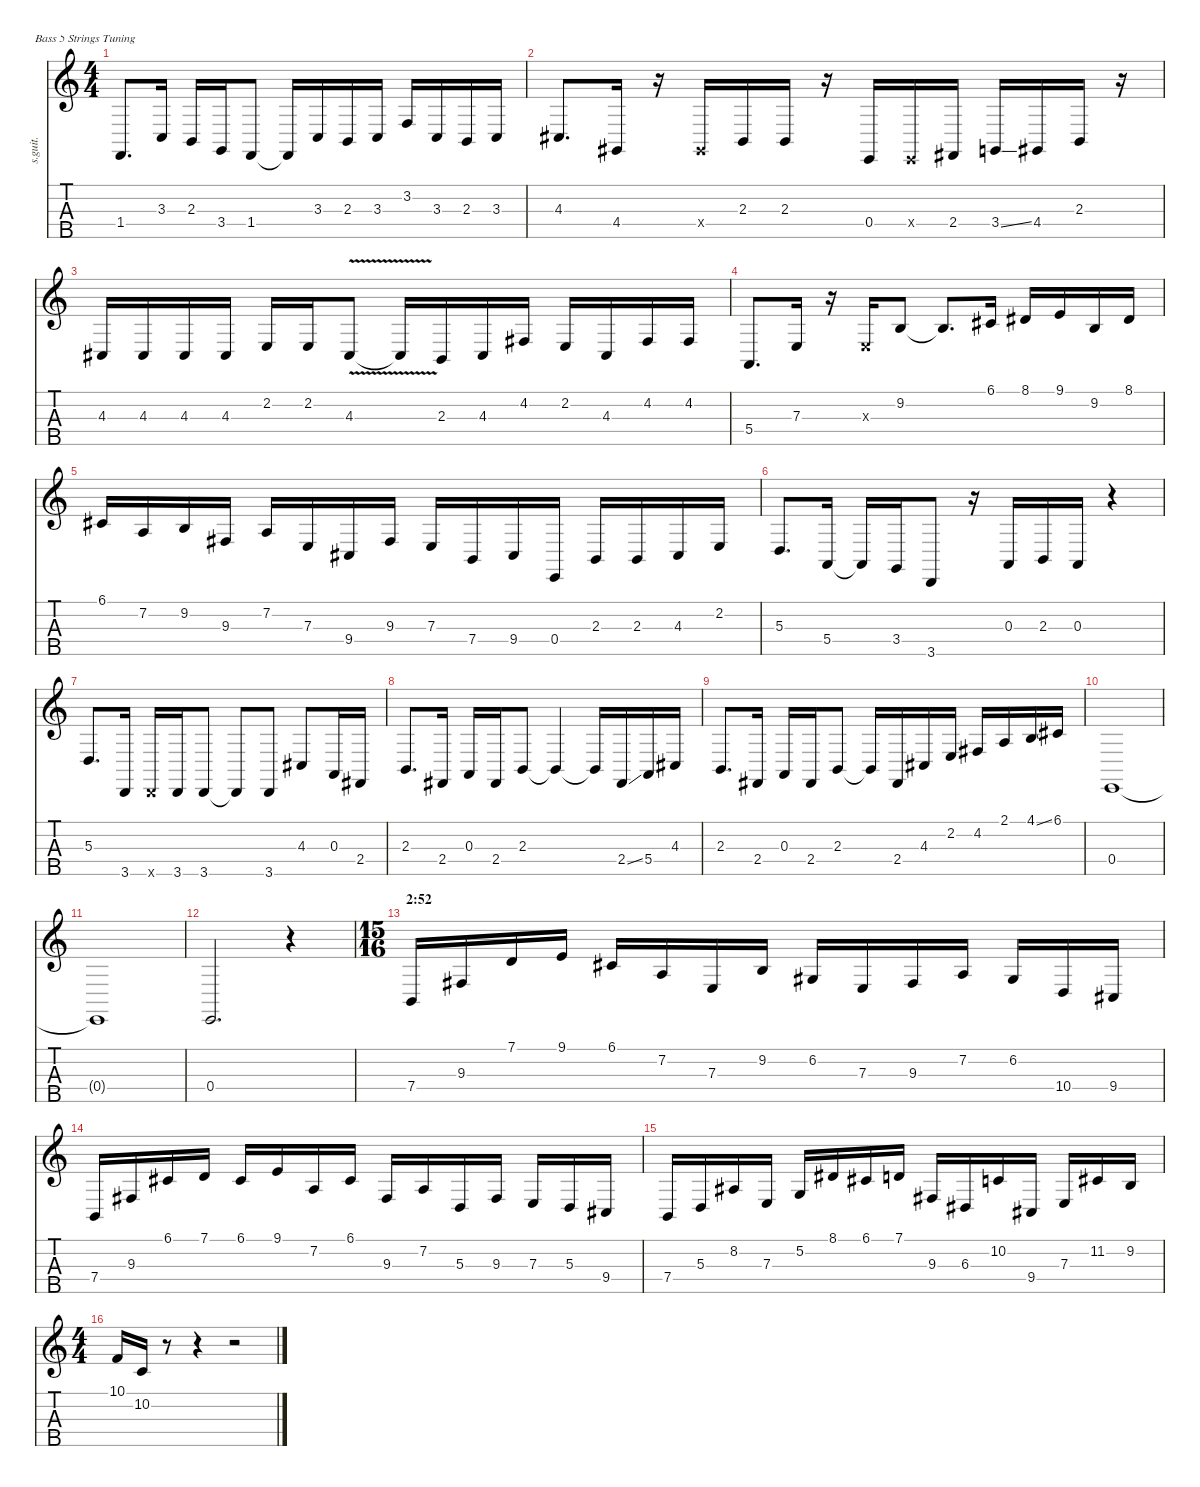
\defaultSystemsLayout 4
\hideDynamics
\bracketExtendMode nobrackets
\track ("5 - String Bass" "s.guit.") {instrument electricbassfinger}
\staff {score tabs}
\tuning (G2 D2 A1 E1 B0)
\ts (4 4)
\tempo (78 hide)
\clef g2
\ks c
1.4.8{d dy mf} 3.3.16 2.3.16 3.4.16 1.4.8 1.4{t}.16 3.3.16 2.3.16 3.3.16 3.2.16 3.3.16 2.3.16 3.3.16 |
4.3{acc #}.8{d} 4.4{acc #}.16 r.16 4.4{x acc #}.16 2.3.16 2.3.16 r.16 0.4.16 0.4{x}.16 2.4{acc #}.16 3.4{ss}.16 4.4{acc #}.16 2.3.16 r.16 |
4.3{acc #}.16 4.3{acc #}.16 4.3{acc #}.16 4.3{acc #}.16 2.2.16 2.2.16 4.3{v acc #}.8 4.3{v t acc #}.16 2.3.16 4.3{acc #}.16 4.2{acc #}.16 2.2.16 4.3{acc #}.16 4.2{acc #}.16 4.2{acc #}.16 |
5.4.8{d} 7.3.16 r.16 7.3{x}.16 9.2.8 9.2{t}.8{d} 6.1{acc #}.16 8.1{acc #}.16 9.1.16 9.2.16 8.1{acc #}.16 |
6.1{acc #}.16 7.2.16 9.2.16 9.3{acc #}.16 7.2.16 7.3.16 9.4{acc #}.16 9.3{acc #}.16 7.3.16 7.4.16 9.4{acc #}.16 0.4.16 2.3.16 2.3.16 4.3{acc #}.16 2.2.16 |
5.3.8{d} 5.4.16 5.4{t}.16 3.4.16 3.5.8 r.16 0.3.16 2.3.16 0.3.16 r.4 |
5.3.8{d} 3.5.16 3.5{x}.16 3.5.16 3.5.8 3.5{t}.8 3.5.8 4.3{acc #}.8 0.3.16 2.4{acc #}.16 |
2.3.8{d} 2.4{acc #}.16 0.3.16 2.4{acc #}.16 2.3.8 2.3{t}.4 2.3{t}.16 2.4{ss acc #}.16 5.4.16 4.3{acc #}.16 |
2.3.8{d} 2.4{acc #}.16 0.3.16 2.4{acc #}.16 2.3.8 2.3{t}.16 2.4{acc #}.16 4.3{acc #}.16 2.2.16 4.2{acc #}.16 2.1.16 4.1{ss}.16 6.1{acc #}.16 |
0.4.1 |
0.4{t}.1 |
0.4.2{d} r.4 |
\ts (15 16)
\beaming (8 2 2 2 2)
\section ("" "2:52")
7.4.16 9.3{acc #}.16 7.1.16 9.1.16 6.1{acc #}.16 7.2.16 7.3.16 9.2.16 6.2{acc #}.16 7.3.16 9.3{acc #}.16 7.2.16 6.2{acc #}.16 10.4.16 9.4{acc #}.16 |
7.4.16 9.3{acc #}.16 6.1{acc #}.16 7.1.16 6.1{acc #}.16 9.1.16 7.2.16 6.1{acc #}.16 9.3{acc #}.16 7.2.16 5.3.16 9.3{acc #}.16 7.3.16 5.3.16 9.4{acc #}.16 |
7.4.16 5.3.16 8.2{acc #}.16 7.3.16 5.2.16 8.1{acc #}.16 6.1{acc #}.16 7.1.16 9.3{acc #}.16 6.3{acc #}.16 10.2.16 9.4{acc #}.16 7.3.16 11.2{acc #}.16 9.2.16 |
\ts (4 4)
\beaming (8 2 2 2 2)
10.1.16 10.2.16 r.8 r.4 r.2
